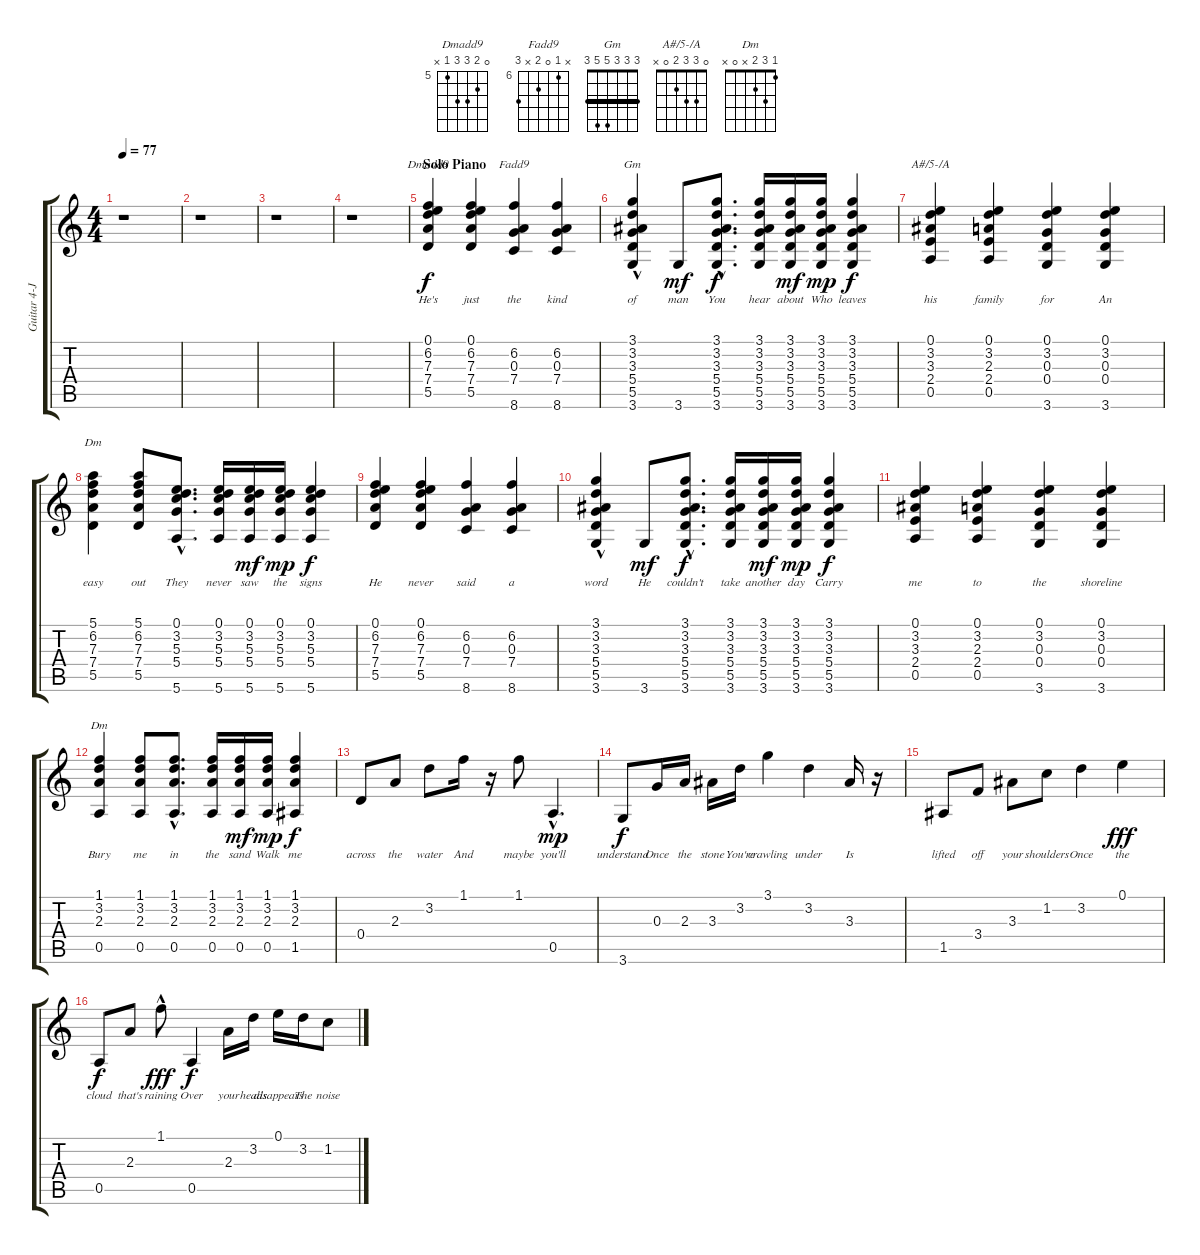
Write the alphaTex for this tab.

\track ("Guitar 4-John Petrucci" "Guitar 4-J") {instrument electricguitarjazz}
\staff {score tabs}
\tuning (E4 B3 G3 D3 A2 E2) {hide}
\chord ("Dmadd9" 0 6 7 7 5 x) {firstfret 5}
\chord ("Fadd9" x 6 0 7 x 8) {firstfret 6}
\chord ("Gm" 3 3 3 5 5 3) {barre 3}
\chord ("A#/5-/A" 0 3 3 2 0 x)
\chord ("Dm" 5 6 7 7 5 x) {firstfret 5 barre 5}
\chord ("Dm" 1 3 2 x 0 x)
\ts (4 4)
\tempo 77
\clef g2
\ks c
r.1{dy f instrument electricguitarjazz} |
r.1 |
r.1 |
r.1 |
\section ("" "Solo Piano")
(0.1 6.2 7.3 7.4 5.5).4{ch "Dmadd9" lyrics (0 "He's") lyrics (1 "") lyrics (2 "") lyrics (3 "") lyrics (4 "")} (0.1 6.2 7.3 7.4 5.5).4{lyrics (0 "just") lyrics (1 "") lyrics (2 "") lyrics (3 "") lyrics (4 "")} (6.2 0.3 7.4 8.6).4{ch "Fadd9" lyrics (0 "the") lyrics (1 "") lyrics (2 "") lyrics (3 "") lyrics (4 "")} (6.2 0.3 7.4 8.6).4{lyrics (0 "kind") lyrics (1 "") lyrics (2 "") lyrics (3 "") lyrics (4 "")} |
(3.1{hac} 3.2{hac} 3.3{hac} 5.4{hac} 5.5{hac} 3.6).4{ch "Gm" lyrics (0 "of") lyrics (1 "") lyrics (2 "") lyrics (3 "") lyrics (4 "")} 3.6.8{lyrics (0 "man") lyrics (1 "") lyrics (2 "") lyrics (3 "") lyrics (4 "") dy mf} (3.1{hac} 3.2{hac} 3.3{hac} 5.4{hac} 5.5{hac} 3.6{hac}).8{d lyrics (0 "You") lyrics (1 "") lyrics (2 "") lyrics (3 "") lyrics (4 "") dy f} (3.1 3.2 3.3 5.4 5.5 3.6).16{lyrics (0 "hear") lyrics (1 "") lyrics (2 "") lyrics (3 "") lyrics (4 "")} (3.1 3.2 3.3 5.4 5.5 3.6).16{lyrics (0 "about") lyrics (1 "") lyrics (2 "") lyrics (3 "") lyrics (4 "") dy mf} (3.1 3.2 3.3 5.4 5.5 3.6).16{lyrics (0 "Who") lyrics (1 "") lyrics (2 "") lyrics (3 "") lyrics (4 "") dy mp} (3.1 3.2 3.3 5.4 5.5 3.6).4{lyrics (0 "leaves") lyrics (1 "") lyrics (2 "") lyrics (3 "") lyrics (4 "") dy f} |
(0.1 3.2 3.3 2.4 0.5).4{ch "A#/5-/A" lyrics (0 "his") lyrics (1 "") lyrics (2 "") lyrics (3 "") lyrics (4 "")} (0.1 3.2 2.3 2.4 0.5).4{lyrics (0 "family") lyrics (1 "") lyrics (2 "") lyrics (3 "") lyrics (4 "")} (0.1 3.2 0.3 0.4 3.6).4{lyrics (0 "for") lyrics (1 "") lyrics (2 "") lyrics (3 "") lyrics (4 "")} (0.1 3.2 0.3 0.4 3.6).4{lyrics (0 "An") lyrics (1 "") lyrics (2 "") lyrics (3 "") lyrics (4 "")} |
(5.1 6.2 7.3 7.4 5.5).4{ch "Dm" lyrics (0 "easy") lyrics (1 "") lyrics (2 "") lyrics (3 "") lyrics (4 "")} (5.1 6.2 7.3 7.4 5.5).8{lyrics (0 "out") lyrics (1 "") lyrics (2 "") lyrics (3 "") lyrics (4 "")} (0.1{hac} 3.2{hac} 5.3{hac} 5.4{hac} 5.6{hac}).8{d lyrics (0 "They") lyrics (1 "") lyrics (2 "") lyrics (3 "") lyrics (4 "")} (0.1 3.2 5.3 5.4 5.6).16{lyrics (0 "never") lyrics (1 "") lyrics (2 "") lyrics (3 "") lyrics (4 "")} (0.1 3.2 5.3 5.4 5.6).16{lyrics (0 "saw") lyrics (1 "") lyrics (2 "") lyrics (3 "") lyrics (4 "") dy mf} (0.1 3.2 5.3 5.4 5.6).16{lyrics (0 "the") lyrics (1 "") lyrics (2 "") lyrics (3 "") lyrics (4 "") dy mp} (0.1 3.2 5.3 5.4 5.6).4{lyrics (0 "signs") lyrics (1 "") lyrics (2 "") lyrics (3 "") lyrics (4 "") dy f} |
(0.1 6.2 7.3 7.4 5.5).4{lyrics (0 "He") lyrics (1 "") lyrics (2 "") lyrics (3 "") lyrics (4 "")} (0.1 6.2 7.3 7.4 5.5).4{lyrics (0 "never") lyrics (1 "") lyrics (2 "") lyrics (3 "") lyrics (4 "")} (6.2 0.3 7.4 8.6).4{lyrics (0 "said") lyrics (1 "") lyrics (2 "") lyrics (3 "") lyrics (4 "")} (6.2 0.3 7.4 8.6).4{lyrics (0 "a") lyrics (1 "") lyrics (2 "") lyrics (3 "") lyrics (4 "")} |
(3.1{hac} 3.2{hac} 3.3{hac} 5.4{hac} 5.5{hac} 3.6).4{lyrics (0 "word") lyrics (1 "") lyrics (2 "") lyrics (3 "") lyrics (4 "")} 3.6.8{lyrics (0 "He") lyrics (1 "") lyrics (2 "") lyrics (3 "") lyrics (4 "") dy mf} (3.1{hac} 3.2{hac} 3.3{hac} 5.4{hac} 5.5{hac} 3.6{hac}).8{d lyrics (0 "couldn't") lyrics (1 "") lyrics (2 "") lyrics (3 "") lyrics (4 "") dy f} (3.1 3.2 3.3 5.4 5.5 3.6).16{lyrics (0 "take") lyrics (1 "") lyrics (2 "") lyrics (3 "") lyrics (4 "")} (3.1 3.2 3.3 5.4 5.5 3.6).16{lyrics (0 "another") lyrics (1 "") lyrics (2 "") lyrics (3 "") lyrics (4 "") dy mf} (3.1 3.2 3.3 5.4 5.5 3.6).16{lyrics (0 "day") lyrics (1 "") lyrics (2 "") lyrics (3 "") lyrics (4 "") dy mp} (3.1 3.2 3.3 5.4 5.5 3.6).4{lyrics (0 "Carry") lyrics (1 "") lyrics (2 "") lyrics (3 "") lyrics (4 "") dy f} |
(0.1 3.2 3.3 2.4 0.5).4{lyrics (0 "me") lyrics (1 "") lyrics (2 "") lyrics (3 "") lyrics (4 "")} (0.1 3.2 2.3 2.4 0.5).4{lyrics (0 "to") lyrics (1 "") lyrics (2 "") lyrics (3 "") lyrics (4 "")} (0.1 3.2 0.3 0.4 3.6).4{lyrics (0 "the") lyrics (1 "") lyrics (2 "") lyrics (3 "") lyrics (4 "")} (0.1 3.2 0.3 0.4 3.6).4{lyrics (0 "shoreline") lyrics (1 "") lyrics (2 "") lyrics (3 "") lyrics (4 "")} |
(1.1 3.2 2.3 0.5).4{ch "Dm" lyrics (0 "Bury") lyrics (1 "") lyrics (2 "") lyrics (3 "") lyrics (4 "")} (1.1 3.2 2.3 0.5).8{lyrics (0 "me") lyrics (1 "") lyrics (2 "") lyrics (3 "") lyrics (4 "")} (1.1{hac} 3.2{hac} 2.3{hac} 0.5{hac}).8{d lyrics (0 "in") lyrics (1 "") lyrics (2 "") lyrics (3 "") lyrics (4 "")} (1.1 3.2 2.3 0.5).16{lyrics (0 "the") lyrics (1 "") lyrics (2 "") lyrics (3 "") lyrics (4 "")} (1.1 3.2 2.3 0.5).16{lyrics (0 "sand") lyrics (1 "") lyrics (2 "") lyrics (3 "") lyrics (4 "") dy mf} (1.1 3.2 2.3 0.5).16{lyrics (0 "Walk") lyrics (1 "") lyrics (2 "") lyrics (3 "") lyrics (4 "") dy mp} (1.1 3.2 2.3 1.5).4{lyrics (0 "me") lyrics (1 "") lyrics (2 "") lyrics (3 "") lyrics (4 "") dy f} |
0.4.8{lyrics (0 "across") lyrics (1 "") lyrics (2 "") lyrics (3 "") lyrics (4 "")} 2.3.8{lyrics (0 "the") lyrics (1 "") lyrics (2 "") lyrics (3 "") lyrics (4 "")} 3.2.8{lyrics (0 "water") lyrics (1 "") lyrics (2 "") lyrics (3 "") lyrics (4 "")} 1.1.16{lyrics (0 "And") lyrics (1 "") lyrics (2 "") lyrics (3 "") lyrics (4 "")} r.16 1.1.8{lyrics (0 "maybe") lyrics (1 "") lyrics (2 "") lyrics (3 "") lyrics (4 "")} 0.5{hac}.4{d lyrics (0 "you'll") lyrics (1 "") lyrics (2 "") lyrics (3 "") lyrics (4 "") dy mp} |
3.6.8{lyrics (0 "understand") lyrics (1 "") lyrics (2 "") lyrics (3 "") lyrics (4 "") dy f} 0.3.16{lyrics (0 "Once") lyrics (1 "") lyrics (2 "") lyrics (3 "") lyrics (4 "")} 2.3.16{lyrics (0 "the") lyrics (1 "") lyrics (2 "") lyrics (3 "") lyrics (4 "")} 3.3.16{lyrics (0 "stone") lyrics (1 "") lyrics (2 "") lyrics (3 "") lyrics (4 "")} 3.2.16{lyrics (0 "You're") lyrics (1 "") lyrics (2 "") lyrics (3 "") lyrics (4 "")} 3.1.4{lyrics (0 "crawling") lyrics (1 "") lyrics (2 "") lyrics (3 "") lyrics (4 "")} 3.2.4{lyrics (0 "under") lyrics (1 "") lyrics (2 "") lyrics (3 "") lyrics (4 "")} 3.3.16{lyrics (0 "Is") lyrics (1 "") lyrics (2 "") lyrics (3 "") lyrics (4 "")} r.16 |
1.5.8{lyrics (0 "lifted") lyrics (1 "") lyrics (2 "") lyrics (3 "") lyrics (4 "")} 3.4.8{lyrics (0 "off") lyrics (1 "") lyrics (2 "") lyrics (3 "") lyrics (4 "")} 3.3.8{lyrics (0 "your") lyrics (1 "") lyrics (2 "") lyrics (3 "") lyrics (4 "")} 1.2.8{lyrics (0 "shoulders") lyrics (1 "") lyrics (2 "") lyrics (3 "") lyrics (4 "")} 3.2.4{lyrics (0 "Once") lyrics (1 "") lyrics (2 "") lyrics (3 "") lyrics (4 "")} 0.1.4{lyrics (0 "the") lyrics (1 "") lyrics (2 "") lyrics (3 "") lyrics (4 "") dy fff} |
0.5.8{lyrics (0 "cloud") lyrics (1 "") lyrics (2 "") lyrics (3 "") lyrics (4 "") dy f} 2.3.8{lyrics (0 "that's") lyrics (1 "") lyrics (2 "") lyrics (3 "") lyrics (4 "")} 1.1{hac}.8{lyrics (0 "raining") lyrics (1 "") lyrics (2 "") lyrics (3 "") lyrics (4 "") dy fff} 0.5.4{lyrics (0 "Over") lyrics (1 "") lyrics (2 "") lyrics (3 "") lyrics (4 "") dy f} 2.3.16{lyrics (0 "your") lyrics (1 "") lyrics (2 "") lyrics (3 "") lyrics (4 "")} 3.2.16{lyrics (0 "heads") lyrics (1 "") lyrics (2 "") lyrics (3 "") lyrics (4 "")} 0.1.16{lyrics (0 "disappears") lyrics (1 "") lyrics (2 "") lyrics (3 "") lyrics (4 "")} 3.2.16{lyrics (0 "The") lyrics (1 "") lyrics (2 "") lyrics (3 "") lyrics (4 "")} 1.2.8{lyrics (0 "noise") lyrics (1 "") lyrics (2 "") lyrics (3 "") lyrics (4 "")}
